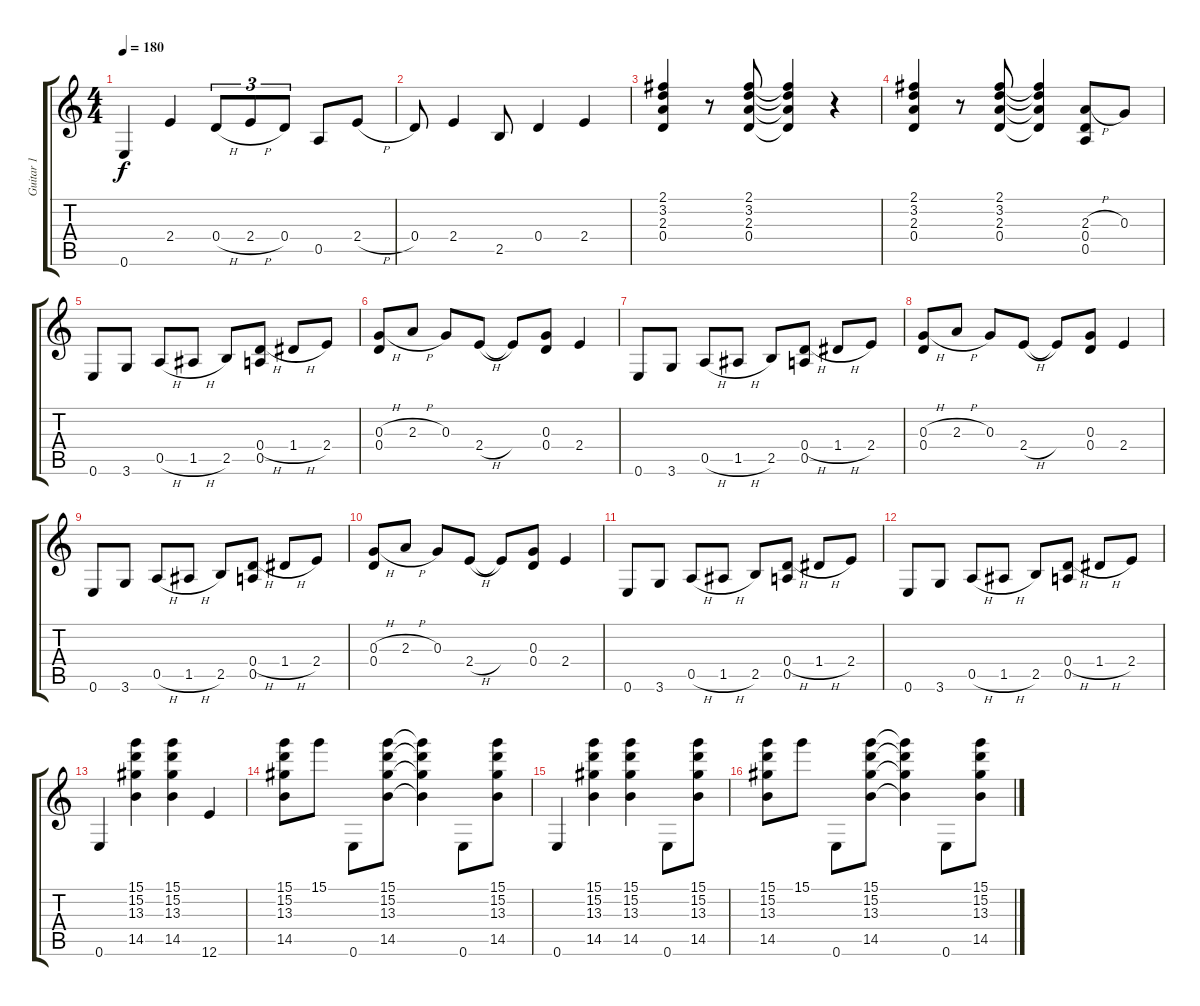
\track ("Guitar 1" "Guitar 1") {instrument distortionguitar}
\staff {score tabs}
\tuning (E4 B3 G3 D3 A2 E2) {hide}
\ts (4 4)
\tempo 180
\clef g2
\ks c
0.6.4{dy f} 2.4.4 0.4{h}.8{tu (3 2)} 2.4{h}.8{tu (3 2)} 0.4.8{tu (3 2)} 0.5.8 2.4{h}.8 |
0.4.8 2.4.4 2.5.8 0.4.4 2.4.4 |
(2.1 3.2 2.3 0.4).4 r.8 (2.1 3.2 2.3 0.4).8 (2.1{t} 3.2{t} 2.3{t} 0.4{t}).4 r.4 |
(2.1 3.2 2.3 0.4).4 r.8 (2.1 3.2 2.3 0.4).8 (2.1{t} 3.2{t} 2.3{t} 0.4{t}).4 (2.3{h} 0.4 0.5).8 0.3.8 |
0.6.8 3.6.8 0.5{h}.8 1.5{h}.8 2.5.8 (0.4{h} 0.5).8 1.4{h}.8 2.4.8 |
(0.3{h} 0.4).8 2.3{h}.8 0.3.8 2.4{h}.8 2.4{t}.8 (0.3 0.4).8 2.4.4 |
0.6.8 3.6.8 0.5{h}.8 1.5{h}.8 2.5.8 (0.4{h} 0.5).8 1.4{h}.8 2.4.8 |
(0.3{h} 0.4).8 2.3{h}.8 0.3.8 2.4{h}.8 2.4{t}.8 (0.3 0.4).8 2.4.4 |
0.6.8 3.6.8 0.5{h}.8 1.5{h}.8 2.5.8 (0.4{h} 0.5).8 1.4{h}.8 2.4.8 |
(0.3{h} 0.4).8 2.3{h}.8 0.3.8 2.4{h}.8 2.4{t}.8 (0.3 0.4).8 2.4.4 |
0.6.8 3.6.8 0.5{h}.8 1.5{h}.8 2.5.8 (0.4{h} 0.5).8 1.4{h}.8 2.4.8 |
0.6.8 3.6.8 0.5{h}.8 1.5{h}.8 2.5.8 (0.4{h} 0.5).8 1.4{h}.8 2.4.8 |
0.6.4 (15.1 15.2 13.3 14.5).4 (15.1 15.2 13.3 14.5).4 12.6.4 |
(15.1 15.2 13.3 14.5).8 15.1.8 0.6.8 (15.1 15.2 13.3 14.5).8 (15.1{t} 15.2{t} 13.3{t} 14.5{t}).4 0.6.8 (15.1 15.2 13.3 14.5).8 |
0.6.4 (15.1 15.2 13.3 14.5).4 (15.1 15.2 13.3 14.5).4 0.6.8 (15.1 15.2 13.3 14.5).8 |
(15.1 15.2 13.3 14.5).8 15.1.8 0.6.8 (15.1 15.2 13.3 14.5).8 (15.1{t} 15.2{t} 13.3{t} 14.5{t}).4 0.6.8 (15.1 15.2 13.3 14.5).8
